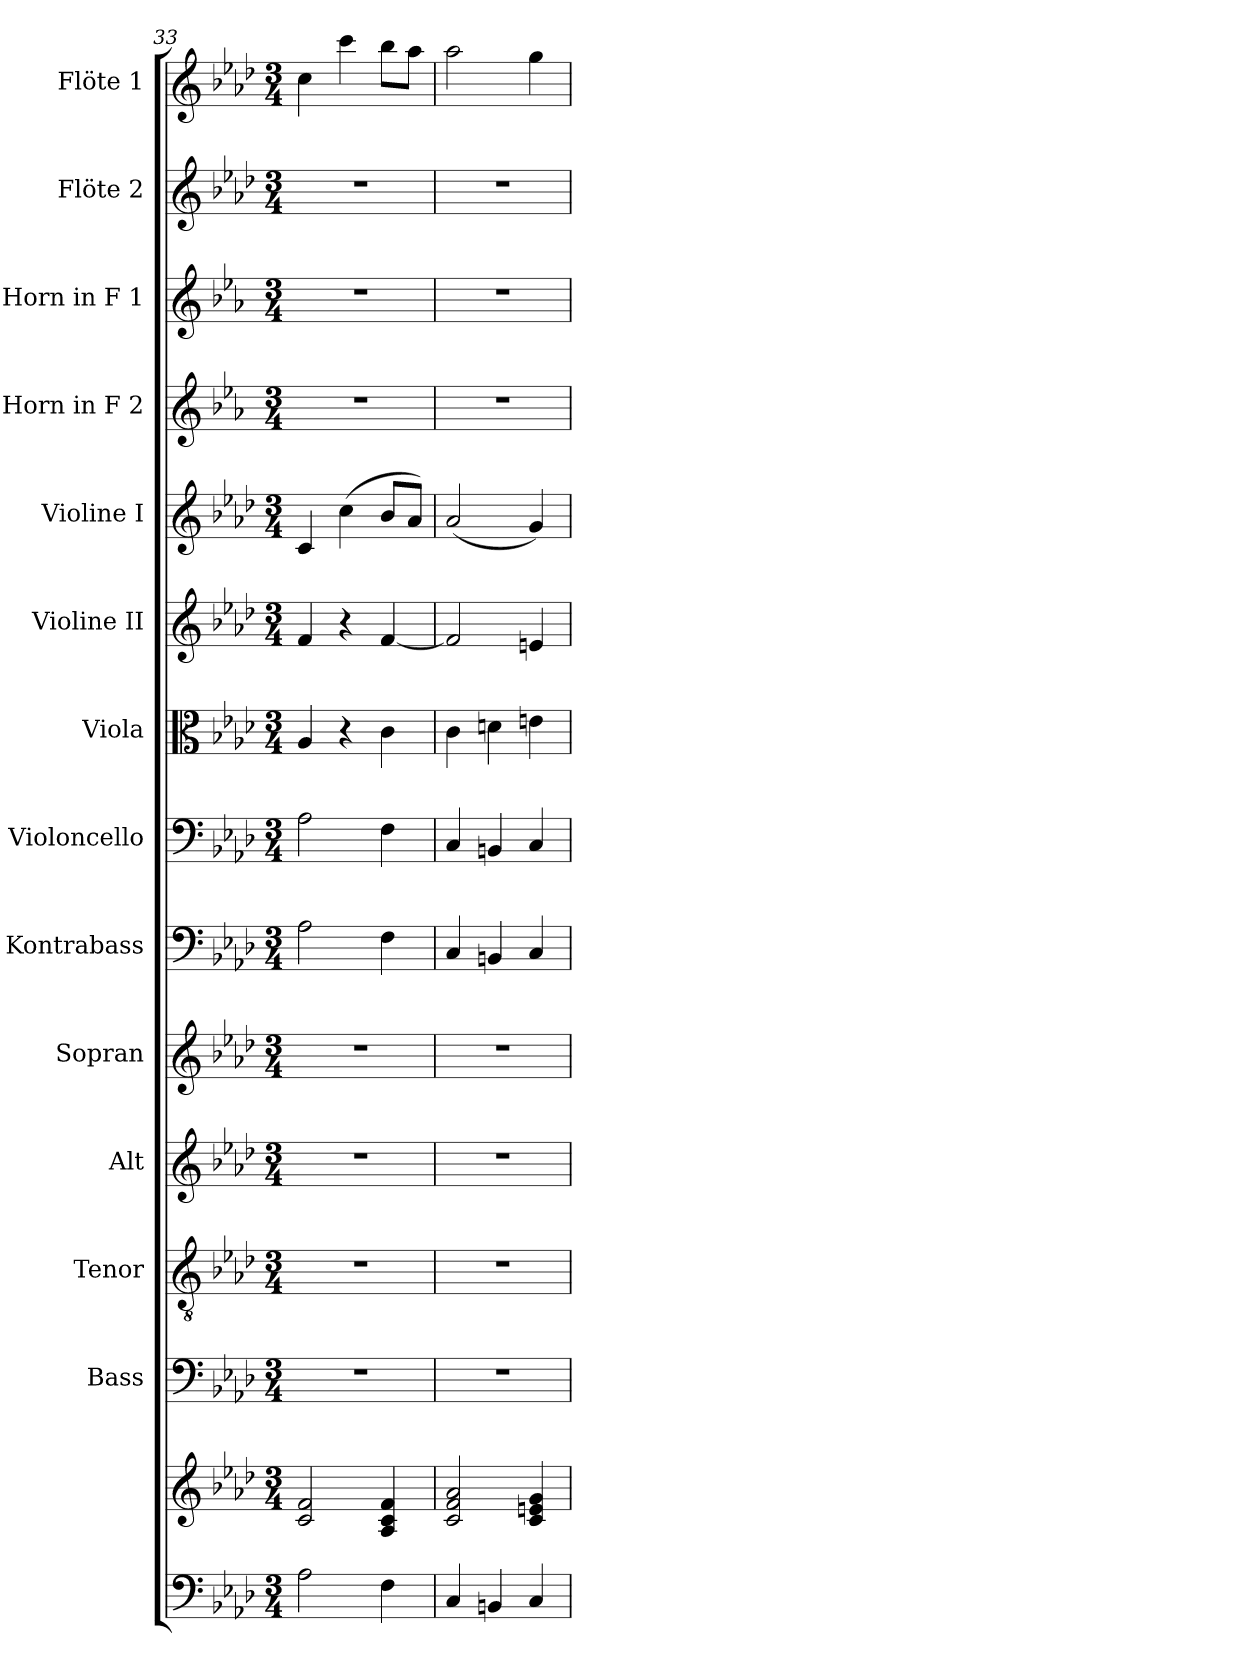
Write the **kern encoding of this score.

**kern	**kern	**kern	**kern	**kern	**kern	**kern	**kern	**kern	**kern	**kern	**kern	**kern	**kern	**kern
*part14	*part14	*part13	*part12	*part11	*part10	*part9	*part8	*part7	*part6	*part5	*part4	*part3	*part2	*part1
*staff15	*staff14	*staff13	*staff12	*staff11	*staff10	*staff9	*staff8	*staff7	*staff6	*staff5	*staff4	*staff3	*staff2	*staff1
*	*	*I"Bass	*I"Tenor	*I"Alt	*I"Sopran	*I"Kontrabass	*I"Violoncello	*I"Viola	*I"Violine II	*I"Violine I	*I"Horn in F 2	*I"Horn in F 1	*I"Flöte 2	*I"Flöte 1
*	*	*I'B.	*I'T.	*I'A.	*I'S.	*I'Kb.	*I'Vc.	*I'Vla.	*I'Vl. II	*I'Vl. I	*	*	*I'Fl. 2	*I'Fl. 1
*clefF4	*clefG2	*clefF4	*clefGv2	*clefG2	*clefG2	*clefF4	*clefF4	*clefC3	*clefG2	*clefG2	*clefG2	*clefG2	*clefG2	*clefG2
*	*	*	*	*	*	*ITrd7c12	*	*	*	*	*ITrd4c7	*ITrd4c7	*	*
*k[b-e-a-d-]	*k[b-e-a-d-]	*k[b-e-a-d-]	*k[b-e-a-d-]	*k[b-e-a-d-]	*k[b-e-a-d-]	*k[b-e-a-d-]	*k[b-e-a-d-]	*k[b-e-a-d-]	*k[b-e-a-d-]	*k[b-e-a-d-]	*k[b-e-a-d-]	*k[b-e-a-d-]	*k[b-e-a-d-]	*k[b-e-a-d-]
*A-:	*A-:	*A-:	*A-:	*A-:	*A-:	*A-:	*A-:	*A-:	*A-:	*A-:	*A-:	*A-:	*A-:	*A-:
*M3/4	*M3/4	*M3/4	*M3/4	*M3/4	*M3/4	*M3/4	*M3/4	*M3/4	*M3/4	*M3/4	*M3/4	*M3/4	*M3/4	*M3/4
=33	=33	=33	=33	=33	=33	=33	=33	=33	=33	=33	=33	=33	=33	=33
2A-\	2c/ 2f/	2.r	2.r	2.r	2.r	2AA-\	2A-\	4A-/	4f/	4c/	2.r	2.r	2.r	4cc\
.	.	.	.	.	.	.	.	4r	4r	(>4cc\	.	.	.	4ccc\
4F\	4A-/ 4c/ 4f/	.	.	.	.	4FF\	4F\	4c\	[4f/	8b-/L	.	.	.	8bb-\L
.	.	.	.	.	.	.	.	.	.	8a-/J)	.	.	.	8aa-\J
=34	=34	=34	=34	=34	=34	=34	=34	=34	=34	=34	=34	=34	=34	=34
4C/	2c/ 2f/ 2a-/	2.r	2.r	2.r	2.r	4CC/	4C/	4c\	2f/]	(<2a-/	2.r	2.r	2.r	2aa-\
4BBn/	.	.	.	.	.	4BBBn/	4BBn/	4dn\	.	.	.	.	.	.
4C/	4c/ 4en/ 4g/	.	.	.	.	4CC/	4C/	4en\	4en/	4g/)	.	.	.	4gg\
=	=	=	=	=	=	=	=	=	=	=	=	=	=	=
*-	*-	*-	*-	*-	*-	*-	*-	*-	*-	*-	*-	*-	*-	*-
